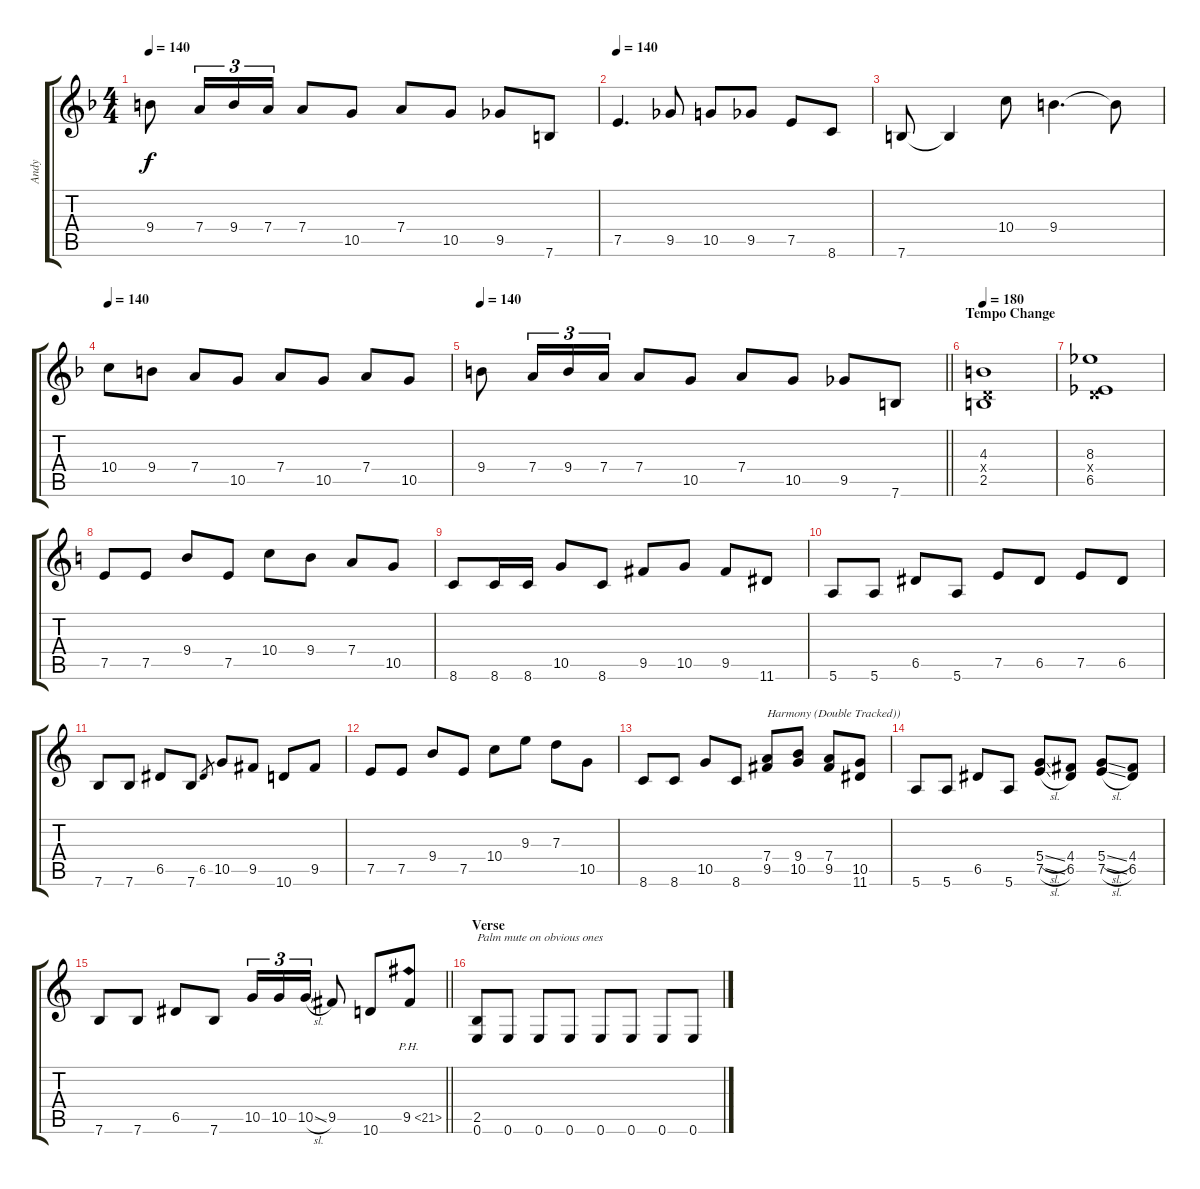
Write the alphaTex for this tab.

\track ("Andy" "Andy") {instrument overdrivenguitar}
\staff {score tabs}
\tuning (E4 B3 G3 D3 A2 E2) {hide}
\ts (4 4)
\tempo 140
\clef g2
\ks dminor
9.4.8{dy f} 7.4.16{tu (3 2)} 9.4.16{tu (3 2)} 7.4.16{tu (3 2)} 7.4.8 10.5.8 7.4.8 10.5.8 9.5.8 7.6.8 |
\tempo 140
7.5.4{d} 9.5.8 10.5.8 9.5.8 7.5.8 8.6.8 |
7.6.8 7.6{t}.4 10.4.8 9.4.4{d} 9.4{t}.8 |
\tempo 140
10.4.8 9.4.8 7.4.8 10.5.8 7.4.8 10.5.8 7.4.8 10.5.8 |
\tempo 140
\barLineRight lightlight
9.4.8 7.4.16{tu (3 2)} 9.4.16{tu (3 2)} 7.4.16{tu (3 2)} 7.4.8 10.5.8 7.4.8 10.5.8 9.5.8 7.6.8 |
\section ("" "Tempo Change")
\tempo 180
(4.3 0.4{x} 2.5).1 |
(8.3 0.4{x} 6.5).1 |
\ks c
7.5.8 7.5.8 9.4.8 7.5.8 10.4.8 9.4.8 7.4.8 10.5.8 |
8.6.8 8.6.16 8.6.16 10.5.8 8.6.8 9.5.8 10.5.8 9.5.8 11.6.8 |
5.6.8 5.6.8 6.5.8 5.6.8 7.5.8 6.5.8 7.5.8 6.5.8 |
7.6.8 7.6.8 6.5.8 7.6.8 6.5.8{gr} 10.5.8 9.5.8 10.6.8 9.5.8 |
7.5.8 7.5.8 9.4.8 7.5.8 10.4.8 9.3.8 7.3.8 10.5.8 |
8.6.8 8.6.8 10.5.8 8.6.8 (7.4 9.5).8{txt "Harmony (Double Tracked))"} (9.4 10.5).8 (7.4 9.5).8 (10.5 11.6).8 |
5.6.8 5.6.8 6.5.8 5.6.8 (5.4{sl} 7.5{sl}).8 (4.4 6.5).8 (5.4{sl} 7.5{sl}).8 (4.4 6.5).8 |
\barLineRight lightlight
7.6.8 7.6.8 6.5.8 7.6.8 10.5.16{tu (3 2)} 10.5.16{tu (3 2)} 10.5{sl}.16{tu (3 2)} 9.5.8 10.6.8 9.5{ph 12}.8 |
\section ("" "Verse")
(2.5 0.6).8{txt "Palm mute on obvious ones"} 0.6.8 0.6.8 0.6.8 0.6.8 0.6.8 0.6.8 0.6.8
